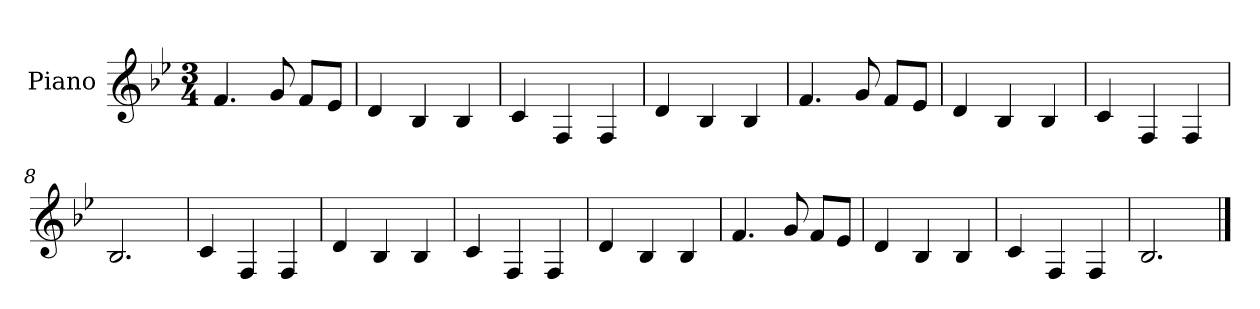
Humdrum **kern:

**kern
*part1
*staff1
*I"Piano
*I'Pno.
*clefG2
*k[b-e-]
*M3/4
*MM160
=1
4.f/
8g/
8f/L
8e-/J
=2
*MM160
4d/
4B-/
4B-/
=3
*MM160
4c/
4F/
4F/
=4
*MM160
4d/
4B-/
4B-/
!!LO:LB:g=z
=5
*MM160
4.f/
8g/
8f/L
8e-/J
=6
*MM160
4d/
4B-/
4B-/
=7
*MM160
4c/
4F/
4F/
=8
*MM178
2.B-/
!!LO:LB:g=z
=9
*MM155
4c/
4F/
4F/
=10
*MM165
4d/
4B-/
4B-/
=11
*MM161
4c/
4F/
4F/
=12
*MM150
4d/
4B-/
4B-/
!!LO:LB:g=z
=13
*MM154
4.f/
8g/
8f/L
8e-/J
=14
*MM170
4d/
4B-/
4B-/
=15
*MM148
4c/
4F/
4F/
=16
*MM163
2.B-/
==
*-
